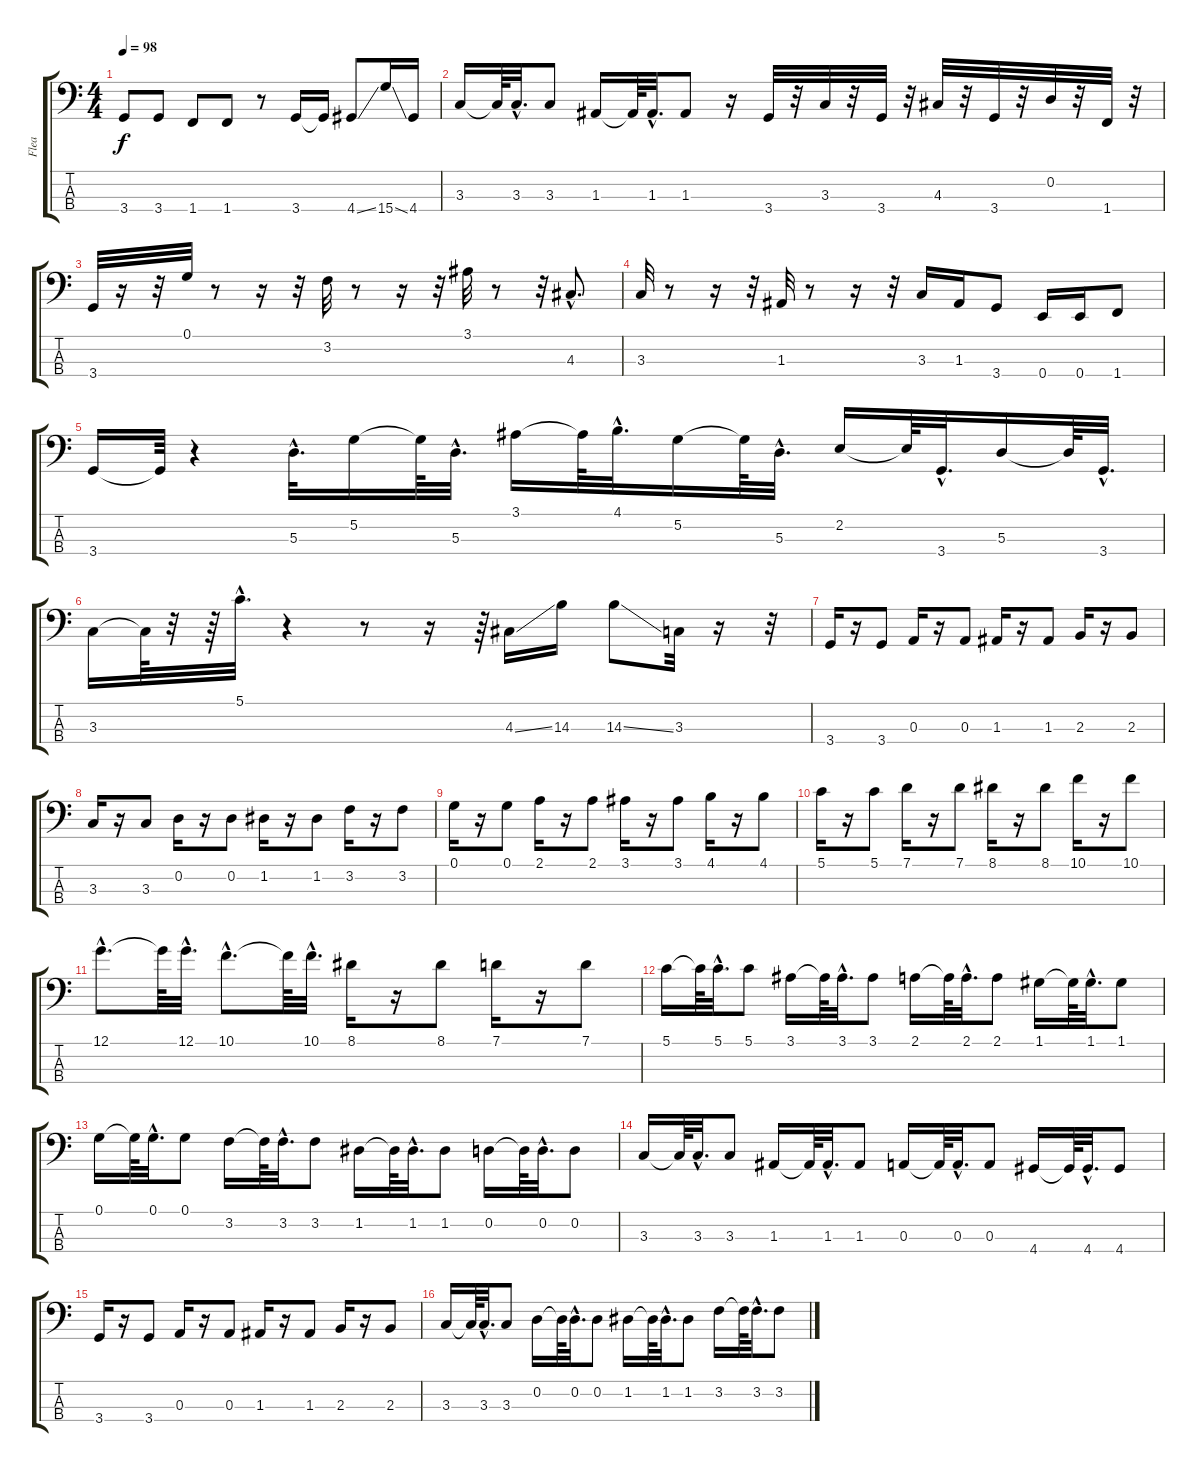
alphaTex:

\track ("Flea" "Flea") {instrument electricbassfinger}
\staff {score tabs}
\tuning (G2 D2 A1 E1) {hide}
\ts (4 4)
\tempo 98
\clef f4
\ks c
3.4.8{dy f} 3.4.8 1.4.8 1.4.8 r.8 3.4.16 3.4{t}.16 4.4{ss}.8 15.4{ss}.16 4.4.16 |
3.3.16 3.3{t}.64 3.3{hac}.32{d} 3.3.8 1.3.16 1.3{t}.64 1.3{hac}.32{d} 1.3.8 r.16 3.4.32 r.32 3.3.32 r.32 3.4.32 r.32 4.3.32 r.32 3.4.32 r.32 0.2.32 r.32 1.4.32 r.32 |
3.4.32 r.16 r.32 0.1.32 r.8 r.16 r.32 3.2.32 r.8 r.16 r.32 3.1.32 r.8 r.32 4.3{hac}.8{d} |
3.3.32 r.8 r.16 r.32 1.3.32 r.8 r.16 r.32 3.3.16 1.3.16 3.4.8 0.4.16 0.4.16 1.4.8 |
3.4.16 3.4{t}.64 r.4 5.3{hac}.32{d} 5.2.16 5.2{t}.64 5.3{hac}.32{d} 3.1.16 3.1{t}.64 4.1{hac}.32{d} 5.2.16 5.2{t}.64 5.3{hac}.32{d} 2.2.16 2.2{t}.64 3.4{hac}.32{d} 5.3.16 5.3{t}.64 3.4{hac}.32{d} |
3.3.16 3.3{t}.64 r.32 r.64 5.1{hac}.32{d} r.4 r.8 r.16 r.64 4.3{ss}.16 14.3.16 14.3{ss}.8 3.3.32 r.16 r.32 |
3.4.16 r.16 3.4.8 0.3.16 r.16 0.3.8 1.3.16 r.16 1.3.8 2.3.16 r.16 2.3.8 |
3.3.16 r.16 3.3.8 0.2.16 r.16 0.2.8 1.2.16 r.16 1.2.8 3.2.16 r.16 3.2.8 |
0.1.16 r.16 0.1.8 2.1.16 r.16 2.1.8 3.1.16 r.16 3.1.8 4.1.16 r.16 4.1.8 |
5.1.16 r.16 5.1.8 7.1.16 r.16 7.1.8 8.1.16 r.16 8.1.8 10.1.16 r.16 10.1.8 |
12.1{hac}.8{d} 12.1{t}.64 12.1{hac}.32{d} 10.1{hac}.8{d} 10.1{t}.64 10.1{hac}.32{d} 8.1.16 r.16 8.1.8 7.1.16 r.16 7.1.8 |
5.1.16 5.1{t}.64 5.1{hac}.32{d} 5.1.8 3.1.16 3.1{t}.64 3.1{hac}.32{d} 3.1.8 2.1.16 2.1{t}.64 2.1{hac}.32{d} 2.1.8 1.1.16 1.1{t}.64 1.1{hac}.32{d} 1.1.8 |
0.1.16 0.1{t}.64 0.1{hac}.32{d} 0.1.8 3.2.16 3.2{t}.64 3.2{hac}.32{d} 3.2.8 1.2.16 1.2{t}.64 1.2{hac}.32{d} 1.2.8 0.2.16 0.2{t}.64 0.2{hac}.32{d} 0.2.8 |
3.3.16 3.3{t}.64 3.3{hac}.32{d} 3.3.8 1.3.16 1.3{t}.64 1.3{hac}.32{d} 1.3.8 0.3.16 0.3{t}.64 0.3{hac}.32{d} 0.3.8 4.4.16 4.4{t}.64 4.4{hac}.32{d} 4.4.8 |
3.4.16 r.16 3.4.8 0.3.16 r.16 0.3.8 1.3.16 r.16 1.3.8 2.3.16 r.16 2.3.8 |
3.3.16 3.3{t}.64 3.3{hac}.32{d} 3.3.8 0.2.16 0.2{t}.64 0.2{hac}.32{d} 0.2.8 1.2.16 1.2{t}.64 1.2{hac}.32{d} 1.2.8 3.2.16 3.2{t}.64 3.2{hac}.32{d} 3.2.8
